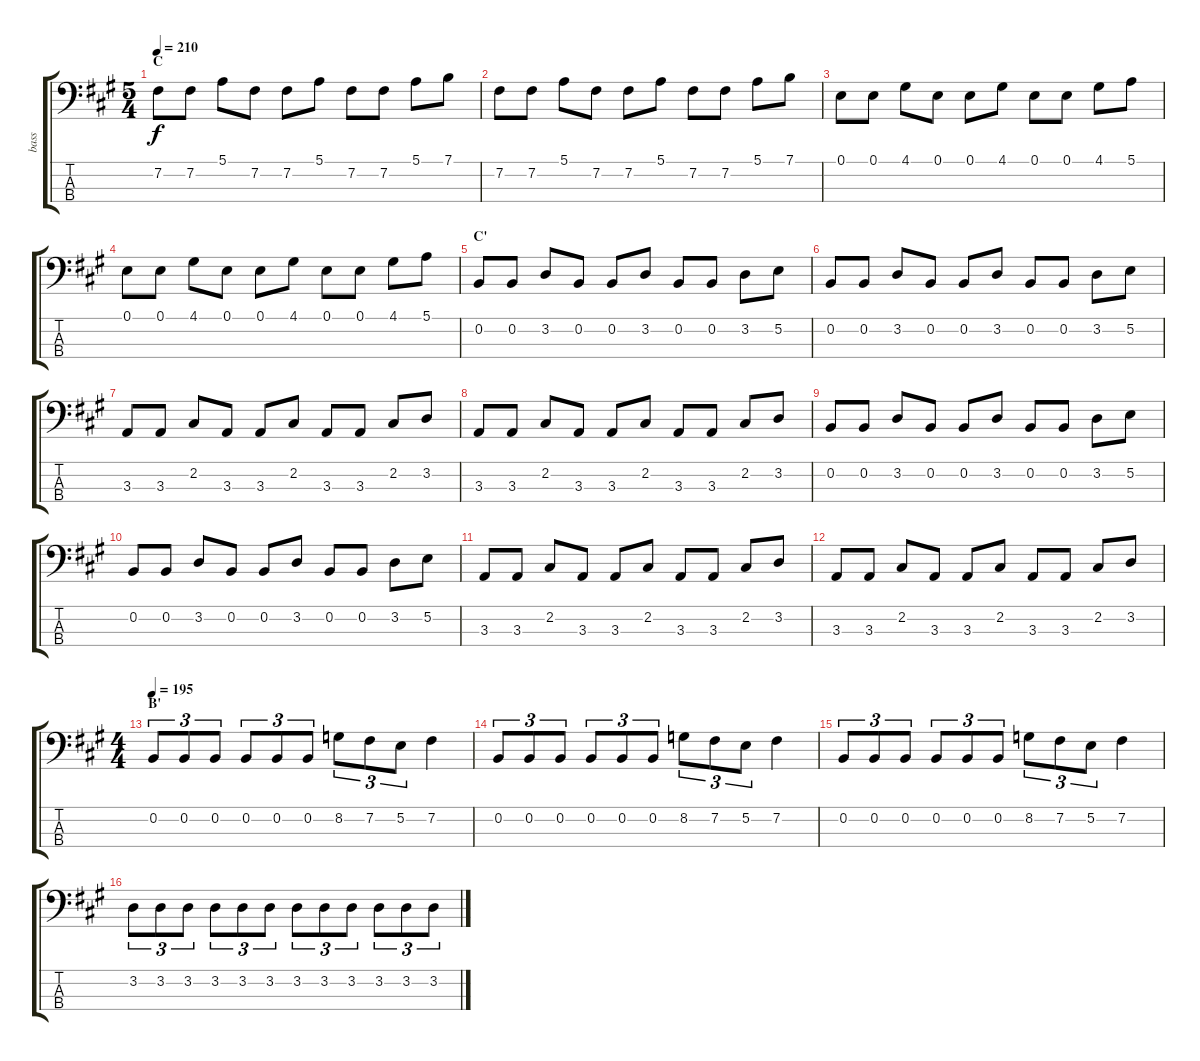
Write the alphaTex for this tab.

\track ("bass" "bass") {instrument electricbasspick}
\staff {score tabs}
\tuning (E2 B1 Gb1 Db1) {hide}
\ts (5 4)
\section ("" "C")
\tempo 210
\clef f4
\ks a
7.2.8{dy f} 7.2.8 5.1.8 7.2.8 7.2.8 5.1.8 7.2.8 7.2.8 5.1.8 7.1.8 |
7.2.8 7.2.8 5.1.8 7.2.8 7.2.8 5.1.8 7.2.8 7.2.8 5.1.8 7.1.8 |
0.1.8 0.1.8 4.1.8 0.1.8 0.1.8 4.1.8 0.1.8 0.1.8 4.1.8 5.1.8 |
0.1.8 0.1.8 4.1.8 0.1.8 0.1.8 4.1.8 0.1.8 0.1.8 4.1.8 5.1.8 |
\section ("" "C'")
0.2.8 0.2.8 3.2.8 0.2.8 0.2.8 3.2.8 0.2.8 0.2.8 3.2.8 5.2.8 |
0.2.8 0.2.8 3.2.8 0.2.8 0.2.8 3.2.8 0.2.8 0.2.8 3.2.8 5.2.8 |
3.3.8 3.3.8 2.2.8 3.3.8 3.3.8 2.2.8 3.3.8 3.3.8 2.2.8 3.2.8 |
3.3.8 3.3.8 2.2.8 3.3.8 3.3.8 2.2.8 3.3.8 3.3.8 2.2.8 3.2.8 |
0.2.8 0.2.8 3.2.8 0.2.8 0.2.8 3.2.8 0.2.8 0.2.8 3.2.8 5.2.8 |
0.2.8 0.2.8 3.2.8 0.2.8 0.2.8 3.2.8 0.2.8 0.2.8 3.2.8 5.2.8 |
3.3.8 3.3.8 2.2.8 3.3.8 3.3.8 2.2.8 3.3.8 3.3.8 2.2.8 3.2.8 |
3.3.8 3.3.8 2.2.8 3.3.8 3.3.8 2.2.8 3.3.8 3.3.8 2.2.8 3.2.8 |
\ts (4 4)
\section ("" "B'")
\tempo 195
0.2.8{tu (3 2)} 0.2.8{tu (3 2)} 0.2.8{tu (3 2)} 0.2.8{tu (3 2)} 0.2.8{tu (3 2)} 0.2.8{tu (3 2)} 8.2.8{tu (3 2)} 7.2.8{tu (3 2)} 5.2.8{tu (3 2)} 7.2.4 |
0.2.8{tu (3 2)} 0.2.8{tu (3 2)} 0.2.8{tu (3 2)} 0.2.8{tu (3 2)} 0.2.8{tu (3 2)} 0.2.8{tu (3 2)} 8.2.8{tu (3 2)} 7.2.8{tu (3 2)} 5.2.8{tu (3 2)} 7.2.4 |
0.2.8{tu (3 2)} 0.2.8{tu (3 2)} 0.2.8{tu (3 2)} 0.2.8{tu (3 2)} 0.2.8{tu (3 2)} 0.2.8{tu (3 2)} 8.2.8{tu (3 2)} 7.2.8{tu (3 2)} 5.2.8{tu (3 2)} 7.2.4 |
3.2.8{tu (3 2)} 3.2.8{tu (3 2)} 3.2.8{tu (3 2)} 3.2.8{tu (3 2)} 3.2.8{tu (3 2)} 3.2.8{tu (3 2)} 3.2.8{tu (3 2)} 3.2.8{tu (3 2)} 3.2.8{tu (3 2)} 3.2.8{tu (3 2)} 3.2.8{tu (3 2)} 3.2.8{tu (3 2)}
